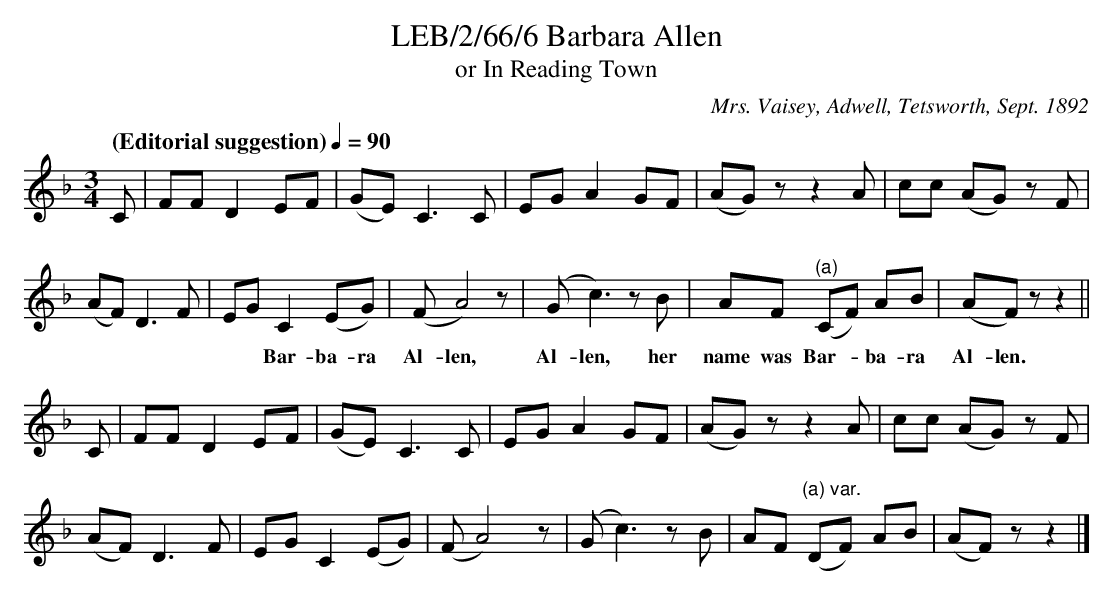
X:1
T:LEB/2/66/6 Barbara Allen
T: or In Reading Town
C:Mrs. Vaisey, Adwell, Tetsworth, Sept. 1892
L:1/8
Q:"(Editorial suggestion)" 1/4=90
M:3/4
K:F
C | FF D2 EF | (GE) C3 C | EG A2 GF | (AG) z z2 A | cc (AG) z F |
(AF) D3 F | EG C2 (EG) |(F A4) z | (G c3) z B | AF "^(a)"(CF) AB | (AF) z z2 ||
w: ****** Bar- ba- ra Al- len, Al-len, her name was Bar-*ba-ra Al-len.
C | FF D2 EF | (GE) C3 C | EG A2 GF | (AG) z z2 A | cc (AG) z F |
(AF) D3 F | EG C2 (EG) |(F A4) z | (G c3) z B | AF "^(a) var."(DF) AB | (AF) z z2 |]
